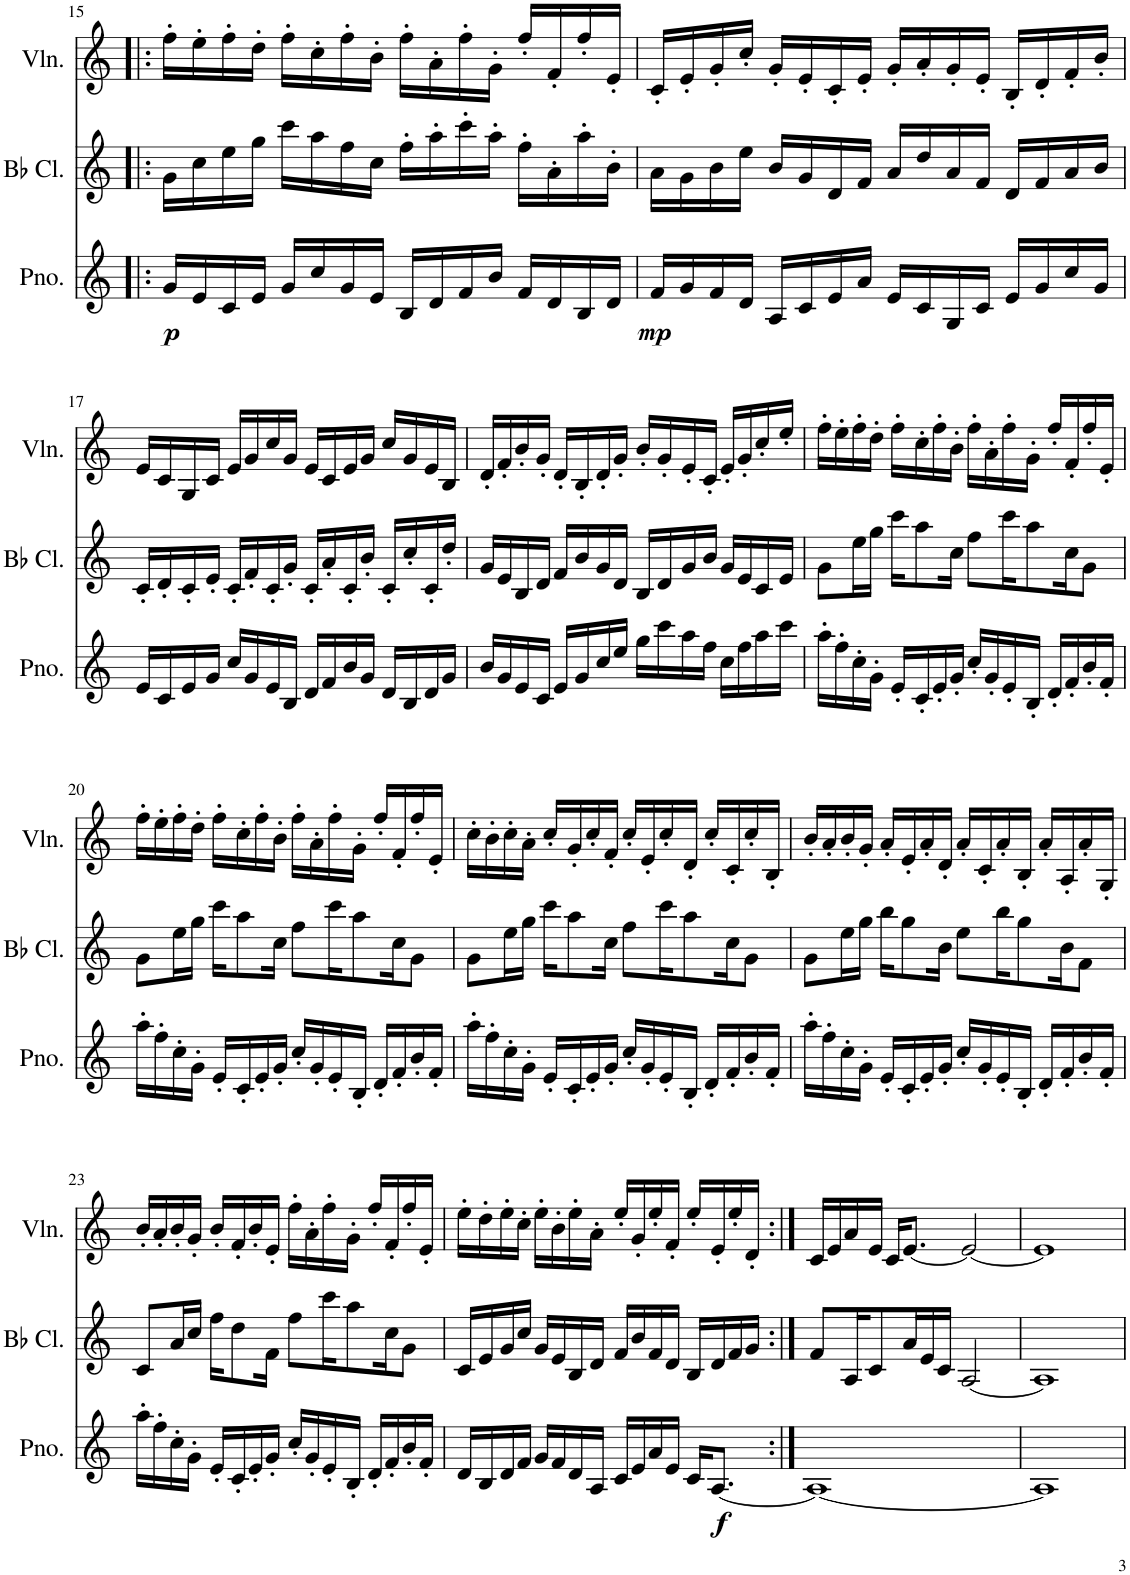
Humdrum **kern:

**kern	**dynam	**kern	**kern
*part3	*part3	*part2	*part1
*staff3	*staff3	*staff2	*staff1
*I"Piano	*	*I"Bb Clarinet	*I"Violin
*I'Pno.	*	*I'Bb Cl.	*I'Vln.
!!LO:PB:g=z
*clefG2	*	*clefG2	*clefG2
*	*	*ITrd1c2	*
*k[]	*	*k[]	*k[]
*M4/4	*	*M4/4	*M4/4
=15!|:	=15!|:	=15!|:	=15!|:
!	!LO:DY:b	!	!
16g/LL	p	16g\LL	16ff'\LL
16e/	.	16cc\	16ee'\
16c/	.	16ee\	16ff'\
16e/JJ	.	16gg\JJ	16dd'\JJ
16g/LL	.	16ccc\LL	16ff'\LL
16cc/	.	16aa\	16cc'\
16g/	.	16ff\	16ff'\
16e/JJ	.	16cc\JJ	16b'\JJ
16B/LL	.	16ff'\LL	16ff'\LL
16d/	.	16aa'\	16a'\
16f/	.	16ccc'\	16ff'\
16b/JJ	.	16aa'\JJ	16g'\JJ
16f/LL	.	16ff'\LL	16ff'/LL
16d/	.	16a'\	16f'/
16B/	.	16aa'\	16ff'/
16d/JJ	.	16b'\JJ	16e'/JJ
=16	=16	=16	=16
!	!LO:DY:b	!	!
16f/LL	mp	16a\LL	16c'/LL
16g/	.	16g\	16e'/
16f/	.	16b\	16g'/
16d/JJ	.	16ee\JJ	16cc'/JJ
16A/LL	.	16b/LL	16g'/LL
16c/	.	16g/	16e'/
16e/	.	16d/	16c'/
16a/JJ	.	16f/JJ	16e'/JJ
16e/LL	.	16a/LL	16g'/LL
16c/	.	16dd/	16a'/
16G/	.	16a/	16g'/
16c/JJ	.	16f/JJ	16e'/JJ
16e/LL	.	16d/LL	16B'/LL
16g/	.	16f/	16d'/
16cc/	.	16a/	16f'/
16g/JJ	.	16b/JJ	16b'/JJ
!!LO:LB:g=z
=17	=17	=17	=17
16e/LL	.	16c'/LL	16e/LL
16c/	.	16d'/	16c/
16e/	.	16c'/	16G/
16g/JJ	.	16e'/JJ	16c/JJ
16cc/LL	.	16c'/LL	16e/LL
16g/	.	16f'/	16g/
16e/	.	16c'/	16cc/
16B/JJ	.	16g'/JJ	16g/JJ
16d/LL	.	16c'/LL	16e/LL
16f/	.	16a'/	16c/
16b/	.	16c'/	16e/
16g/JJ	.	16b'/JJ	16g/JJ
16d/LL	.	16c'/LL	16cc/LL
16B/	.	16cc'/	16g/
16d/	.	16c'/	16e/
16g/JJ	.	16dd'/JJ	16B/JJ
=18	=18	=18	=18
16b/LL	.	16g/LL	16d'/LL
16g/	.	16e/	16f'/
16e/	.	16B/	16b'/
16c/JJ	.	16d/JJ	16g'/JJ
16e/LL	.	16f/LL	16d'/LL
16g/	.	16b/	16B'/
16cc/	.	16g/	16d'/
16ee/JJ	.	16d/JJ	16g'/JJ
16gg\LL	.	16B/LL	16b'/LL
16ccc\	.	16d/	16g'/
16aa\	.	16g/	16e'/
16ff\JJ	.	16b/JJ	16c'/JJ
16cc\LL	.	16g/LL	16e'/LL
16ff\	.	16e/	16g'/
16aa\	.	16c/	16cc'/
16ccc\JJ	.	16e/JJ	16ee'/JJ
=19	=19	=19	=19
16aa'\LL	.	8g\L	16ff'\LL
16ff'\	.	.	16ee'\
16cc'\	.	16ee\L	16ff'\
16g'\JJ	.	16gg\JJ	16dd'\JJ
16e'/LL	.	16ccc\KL	16ff'\LL
16c'/	.	8aa\	16cc'\
16e'/	.	.	16ff'\
16g'/JJ	.	16cc\Jk	16b'\JJ
16cc'/LL	.	8ff\L	16ff'\LL
16g'/	.	.	16a'\
16e'/	.	16ccc\K	16ff'\
16B'/JJ	.	8aa\	16g'\JJ
16d'/LL	.	.	16ff'/LL
16f'/	.	16cc\K	16f'/
16b'/	.	8g\J	16ff'/
16f'/JJ	.	.	16e'/JJ
!!LO:LB:g=z
=20	=20	=20	=20
16aa'\LL	.	8g\L	16ff'\LL
16ff'\	.	.	16ee'\
16cc'\	.	16ee\L	16ff'\
16g'\JJ	.	16gg\JJ	16dd'\JJ
16e'/LL	.	16ccc\KL	16ff'\LL
16c'/	.	8aa\	16cc'\
16e'/	.	.	16ff'\
16g'/JJ	.	16cc\Jk	16b'\JJ
16cc'/LL	.	8ff\L	16ff'\LL
16g'/	.	.	16a'\
16e'/	.	16ccc\K	16ff'\
16B'/JJ	.	8aa\	16g'\JJ
16d'/LL	.	.	16ff'/LL
16f'/	.	16cc\K	16f'/
16b'/	.	8g\J	16ff'/
16f'/JJ	.	.	16e'/JJ
=21	=21	=21	=21
16aa'\LL	.	8g\L	16cc'\LL
16ff'\	.	.	16b'\
16cc'\	.	16ee\L	16cc'\
16g'\JJ	.	16gg\JJ	16a'\JJ
16e'/LL	.	16ccc\KL	16cc'/LL
16c'/	.	8aa\	16g'/
16e'/	.	.	16cc'/
16g'/JJ	.	16cc\Jk	16f'/JJ
16cc'/LL	.	8ff\L	16cc'/LL
16g'/	.	.	16e'/
16e'/	.	16ccc\K	16cc'/
16B'/JJ	.	8aa\	16d'/JJ
16d'/LL	.	.	16cc'/LL
16f'/	.	16cc\K	16c'/
16b'/	.	8g\J	16cc'/
16f'/JJ	.	.	16B'/JJ
=22	=22	=22	=22
16aa'\LL	.	8g\L	16b'/LL
16ff'\	.	.	16a'/
16cc'\	.	16ee\L	16b'/
16g'\JJ	.	16gg\JJ	16g'/JJ
16e'/LL	.	16bb\KL	16a'/LL
16c'/	.	8gg\	16e'/
16e'/	.	.	16a'/
16g'/JJ	.	16b\Jk	16d'/JJ
16cc'/LL	.	8ee\L	16a'/LL
16g'/	.	.	16c'/
16e'/	.	16bb\K	16a'/
16B'/JJ	.	8gg\	16B'/JJ
16d'/LL	.	.	16a'/LL
16f'/	.	16b\K	16A'/
16b'/	.	8f\J	16a'/
16f'/JJ	.	.	16G'/JJ
!!LO:LB:g=z
=23	=23	=23	=23
16aa'\LL	.	8c/L	16b'/LL
16ff'\	.	.	16a'/
16cc'\	.	16a/L	16b'/
16g'\JJ	.	16cc/JJ	16g'/JJ
16e'/LL	.	16ff\KL	16b'/LL
16c'/	.	8dd\	16f'/
16e'/	.	.	16b'/
16g'/JJ	.	16f\Jk	16e'/JJ
16cc'/LL	.	8ff\L	16ff'\LL
16g'/	.	.	16a'\
16e'/	.	16ccc\K	16ff'\
16B'/JJ	.	8aa\	16g'\JJ
16d'/LL	.	.	16ff'/LL
16f'/	.	16cc\K	16f'/
16b'/	.	8g\J	16ff'/
16f'/JJ	.	.	16e'/JJ
=24	=24	=24	=24
16d/LL	.	16c/LL	16ee'\LL
16B/	.	16e/	16dd'\
16d/	.	16g/	16ee'\
16f/JJ	.	16cc/JJ	16cc'\JJ
16g/LL	.	16g/LL	16ee'\LL
16f/	.	16e/	16b'\
16d/	.	16B/	16ee'\
16A/JJ	.	16d/JJ	16a'\JJ
16c/LL	.	16f/LL	16ee'/LL
16e/	.	16b/	16g'/
16a/	.	16f/	16ee'/
16e/JJ	.	16d/JJ	16f'/JJ
16c/KL	.	16B/LL	16ee'/LL
!	!LO:DY:b	!	!
[8.A/J	f	16d/	16e'/
.	.	16f/	16ee'/
.	.	16g/JJ	16d'/JJ
=25:|!	=25:|!	=25:|!	=25:|!
1A_	.	8f/L	16c/LL
.	.	.	16e/
.	.	16A/K	16a/
.	.	8c/	16e/JJ
.	.	.	16c/KL
.	.	16a/L	[8.e/J
.	.	16e/	.
.	.	16c/JJ	.
.	.	[2A/	2e/_
=26	=26	=26	=26
1A]	.	1A]	1e]
=	=	=	=
*-	*-	*-	*-
